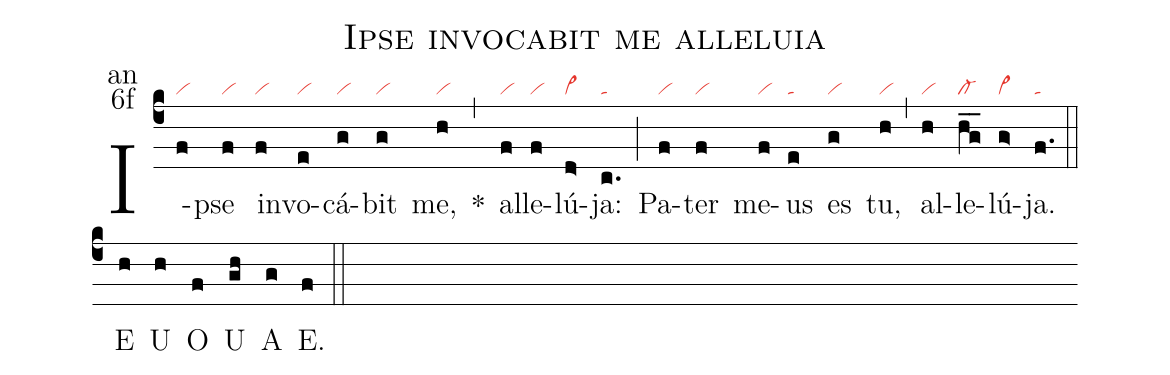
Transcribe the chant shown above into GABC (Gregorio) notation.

name:Ipse invocabit me alleluia;
office-part:an;
mode:6f;
nabc-lines:1;
%%
(c4) I(f|vi)pse(f|vi) in(f|vi)vo(e|vi)cá(g|vi)bit(g|vi) me,(h|vi) <sp>*</sp>(,) al(f|vi)le(f|vi)lú(d>|vi>)ja:(c.|ta) (;)
Pa(f|vi)ter(f|vi) me(f|vi)us(e|ta) es(g|vi) tu,(h|vi) (,)
al(h|vi)le(hg__|cl-)lú(g>|vi>)ja.(f.|ta) (::)
<eu>  E(h) U(h) O(f) U(gh) A(g) E.(f) </eu> (::)
